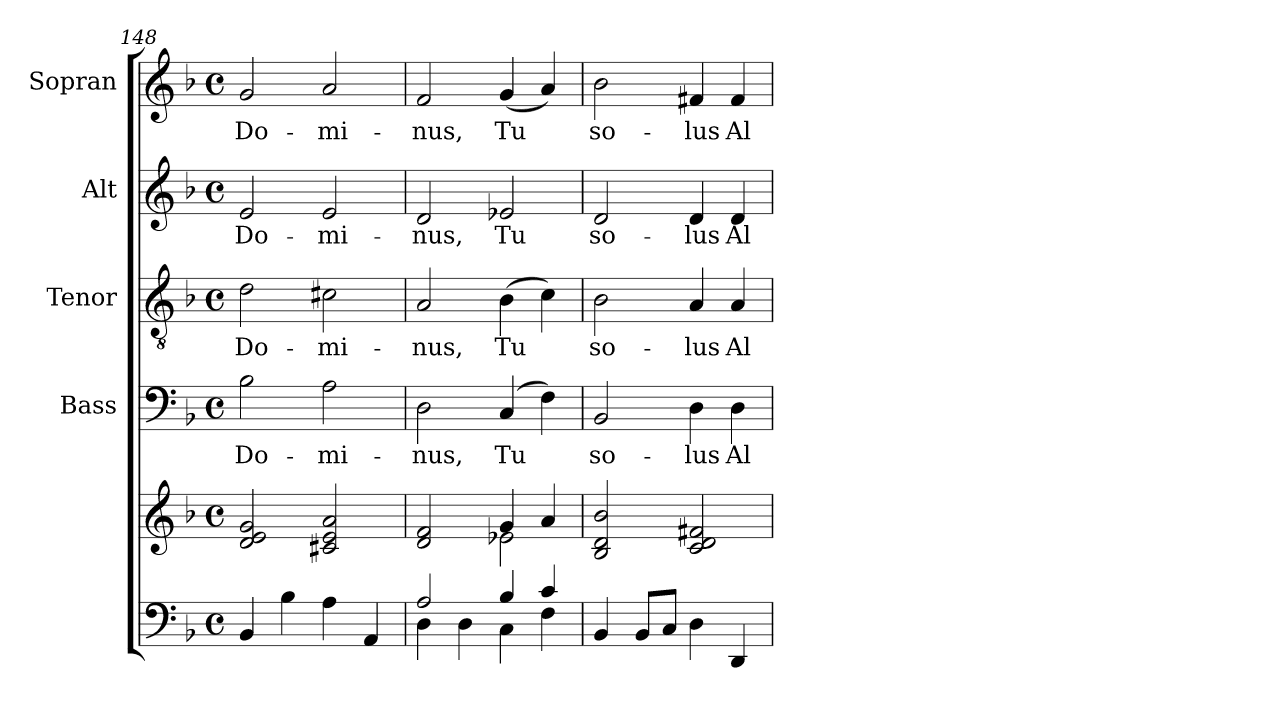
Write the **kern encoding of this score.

**kern	**kern	**kern	**text	**kern	**text	**kern	**text	**kern	**text
*part5	*part5	*part4	*part4	*part3	*part3	*part2	*part2	*part1	*part1
*staff6	*staff5	*staff4	*staff4	*staff3	*staff3	*staff2	*staff2	*staff1	*staff1
*	*	*I"Bass	*	*I"Tenor	*	*I"Alt	*	*I"Sopran	*
*	*	*I'B.	*	*I'T.	*	*I'A.	*	*I'S.	*
*clefF4	*clefG2	*clefF4	*	*clefGv2	*	*clefG2	*	*clefG2	*
*k[b-]	*k[b-]	*k[b-]	*	*k[b-]	*	*k[b-]	*	*k[b-]	*
*F:	*F:	*F:	*	*F:	*	*F:	*	*F:	*
*M4/4	*M4/4	*M4/4	*	*M4/4	*	*M4/4	*	*M4/4	*
*met(c)	*met(c)	*met(c)	*	*met(c)	*	*met(c)	*	*met(c)	*
=148	=148	=148	=148	=148	=148	=148	=148	=148	=148
!	!	!	!LO:LY:b	!	!LO:LY:b	!	!LO:LY:b	!	!LO:LY:b
4BB-/	2d/ 2e/ 2g/	2B-\	Do-	2d\	Do-	2e/	Do-	2g/	Do-
4B-\	.	.	.	.	.	.	.	.	.
!	!	!	!LO:LY:b	!	!LO:LY:b	!	!LO:LY:b	!	!LO:LY:b
4A\	2c#X/ 2e/ 2a/	2A\	-mi-	2c#X\	-mi-	2e/	-mi-	2a/	-mi-
4AA/	.	.	.	.	.	.	.	.	.
!!LO:PB:g=z
=149	=149	=149	=149	=149	=149	=149	=149	=149	=149
*^	*^	*	*	*	*	*	*	*	*
!	!	!	!	!	!LO:LY:b	!	!LO:LY:b	!	!LO:LY:b	!	!LO:LY:b
2A/	4D\	2d/ 2f/	2ryy	2D\	-nus,	2A/	-nus,	2d/	-nus,	2f/	-nus,
.	4D\	.	.	.	.	.	.	.	.	.	.
!	!	!	!	!	!LO:LY:b	!	!LO:LY:b	!	!LO:LY:b	!	!LO:LY:b
4B-/	4C\	4g/	2e-X\	(4C/	Tu	(>4B-\	Tu	2e-X/	Tu	(<4g/	Tu
4c/	4F\	4a/	.	4F\)	.	4c\)	.	.	.	4a/)	.
*	*	*v	*v	*	*	*	*	*	*	*	*
=150	=150	=150	=150	=150	=150	=150	=150	=150	=150	=150
!	!	!	!	!LO:LY:b	!	!LO:LY:b	!	!LO:LY:b	!	!LO:LY:b
*v	*v	*	*	*	*	*	*	*	*	*
4BB-/	2B-/ 2d/ 2b-/	2BB-/	so-	2B-\	so-	2d/	so-	2b-\	so-
8BB-/L	.	.	.	.	.	.	.	.	.
8C/J	.	.	.	.	.	.	.	.	.
!	!	!	!LO:LY:b	!	!LO:LY:b	!	!LO:LY:b	!	!LO:LY:b
4D\	2c/ 2d/ 2f#X/	4D\	-lus	4A/	-lus	4d/	-lus	4f#X/	-lus
!	!	!	!LO:LY:b	!	!LO:LY:b	!	!LO:LY:b	!	!LO:LY:b
4DD/	.	4D\	Al-	4A/	Al-	4d/	Al-	4f#/	Al-
=	=	=	=	=	=	=	=	=	=
*-	*-	*-	*-	*-	*-	*-	*-	*-	*-
